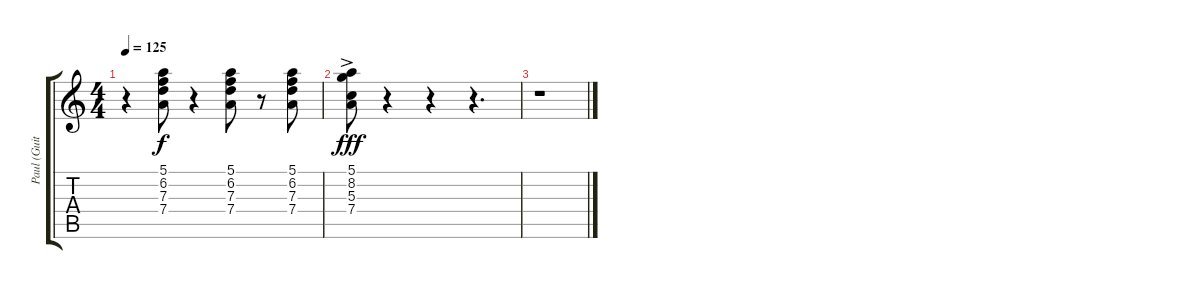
\track ("Paul (Guitar)" "Paul (Guit") {instrument overdrivenguitar}
\staff {score tabs}
\tuning (E4 B3 G3 D3 A2 E2) {hide}
\ts (4 4)
\tempo 125
\clef g2
\ks c
r.4{dy f} (5.1 6.2 7.3 7.4).8 r.4 (5.1 6.2 7.3 7.4).8 r.8 (5.1 6.2 7.3 7.4).8 |
(5.1{ac} 8.2{ac} 5.3{ac} 7.4{ac}).8{dy fff} r.4 r.4 r.4{d} |
r.1
